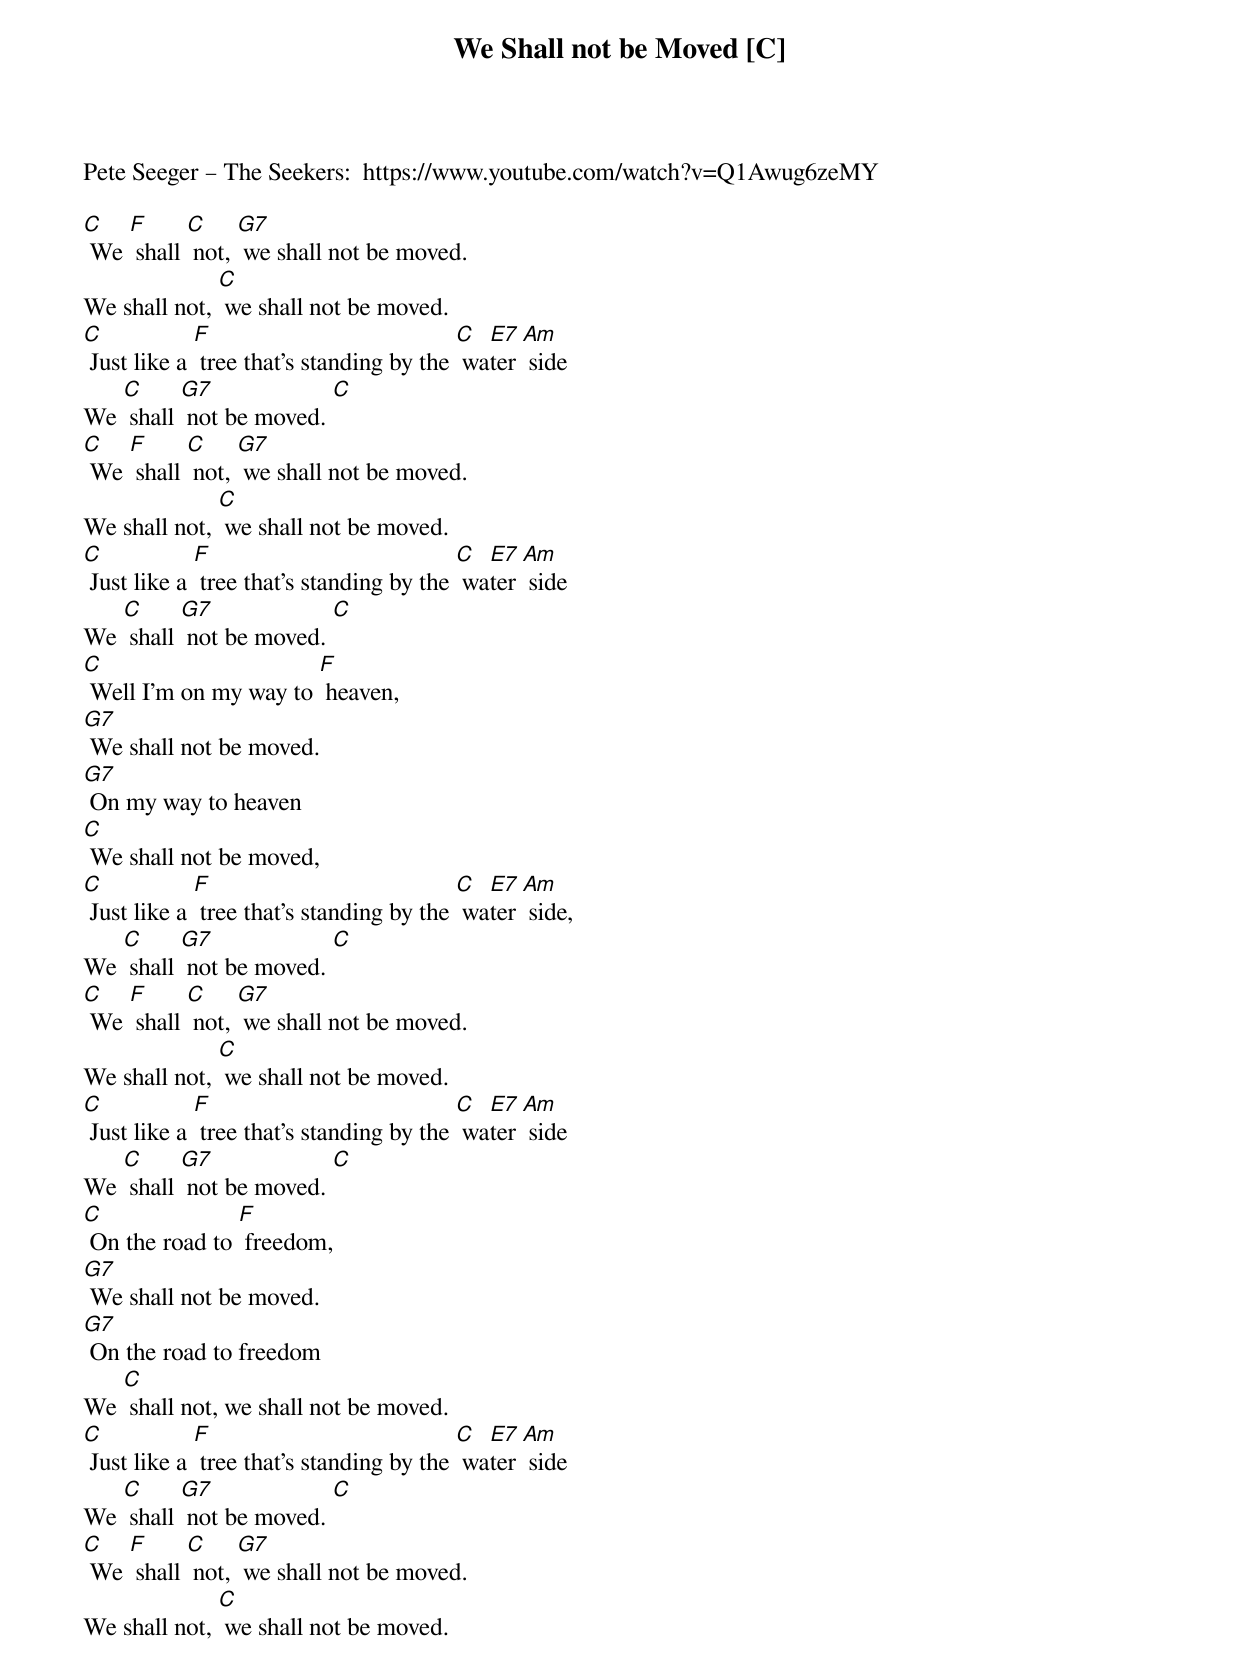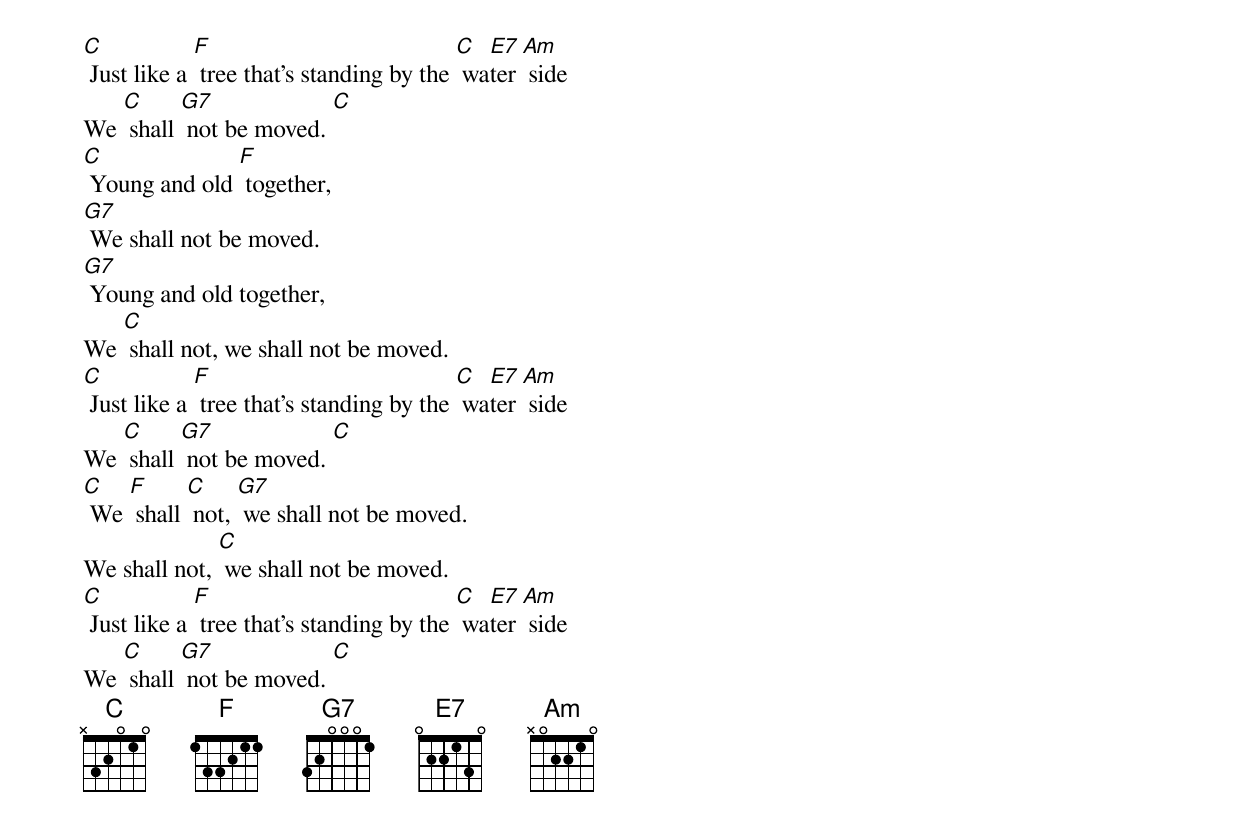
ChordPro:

{t: We Shall not be Moved [C] }
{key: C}
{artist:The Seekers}
Pete Seeger – The Seekers:  https://www.youtube.com/watch?v=Q1Awug6zeMY
{c: }

[C] We [F] shall [C] not, [G7] we shall not be moved.
We shall not, [C] we shall not be moved.
[C] Just like a [F] tree that's standing by the [C] wa[E7]ter [Am] side
We [C] shall [G7] not be moved. [C]
{c: }
[C] We [F] shall [C] not, [G7] we shall not be moved.
We shall not, [C] we shall not be moved.
[C] Just like a [F] tree that's standing by the [C] wa[E7]ter [Am] side
We [C] shall [G7] not be moved. [C]
{c: }
[C] Well I'm on my way to [F] heaven,
[G7] We shall not be moved.
[G7] On my way to heaven
[C] We shall not be moved,
[C] Just like a [F] tree that's standing by the [C] wa[E7]ter [Am] side,
We [C] shall [G7] not be moved. [C]
{c: }
[C] We [F] shall [C] not, [G7] we shall not be moved.
We shall not, [C] we shall not be moved.
[C] Just like a [F] tree that's standing by the [C] wa[E7]ter [Am] side
We [C] shall [G7] not be moved. [C]
{c: }
[C] On the road to [F] freedom,
[G7] We shall not be moved.
[G7] On the road to freedom
We [C] shall not, we shall not be moved.
[C] Just like a [F] tree that's standing by the [C] wa[E7]ter [Am] side
We [C] shall [G7] not be moved. [C]
{c: }
[C] We [F] shall [C] not, [G7] we shall not be moved.
We shall not, [C] we shall not be moved.
[C] Just like a [F] tree that's standing by the [C] wa[E7]ter [Am] side
We [C] shall [G7] not be moved. [C]
{c: }
[C] Young and old [F] together,
[G7] We shall not be moved.
[G7] Young and old together,
We [C] shall not, we shall not be moved.
[C] Just like a [F] tree that's standing by the [C] wa[E7]ter [Am] side
We [C] shall [G7] not be moved. [C]
{c: }
[C] We [F] shall [C] not, [G7] we shall not be moved.
We shall not, [C] we shall not be moved.
[C] Just like a [F] tree that's standing by the [C] wa[E7]ter [Am] side
We [C] shall [G7] not be moved. [C]
